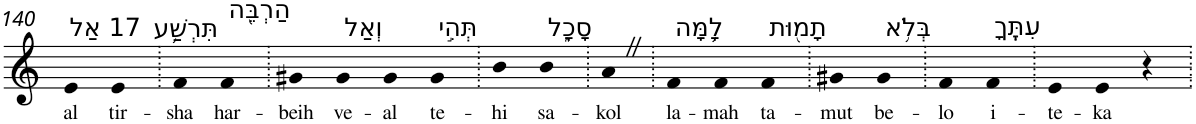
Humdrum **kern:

**kern	**text
*part1	*part1
*staff1	*staff1
*I"Piano	*
*I'Pno	*
!!LO:PB:g=z
*clefG2	*
*k[]	*
=140	=140
!LO:TX:a:t=17 אַל	!
!	!LO:LY:b
4e	al
!LO:TX:a:t=תִּרְשַׁ֥ע	!
!	!LO:LY:b
4e	tir-
=141.	=141.
!	!LO:LY:b
4f	-sha
!LO:TX:a:t=הַרְבֵּ֖ה	!
!	!LO:LY:b
4f	har-
=142.	=142.
!	!LO:LY:b
4g#X	-beih
!LO:TX:a:t=וְאַל	!
!	!LO:LY:b
4g#	ve-
!	!LO:LY:b
4g#	-al
!LO:TX:a:t=תְּהִ֣י	!
!	!LO:LY:b
4g#	te-
=143.	=143.
!	!LO:LY:b
4b	-hi
!LO:TX:a:t=סָכָ֑ל	!
!	!LO:LY:b
4b	sa-
=144.	=144.
!	!LO:LY:b
4aZ	-kol
=145.	=145.
!LO:TX:a:t=לָ֥מָּה	!
!	!LO:LY:b
4f	la-
!	!LO:LY:b
4f	-mah
!LO:TX:a:t=תָמ֖וּת	!
!	!LO:LY:b
4f	ta-
=146.	=146.
!	!LO:LY:b
4g#X	-mut
!LO:TX:a:t=בְּלֹ֥א	!
!	!LO:LY:b
4g#	be-
=147.	=147.
!	!LO:LY:b
4f	-lo
!LO:TX:a:t=עִתֶּֽךָ	!
!	!LO:LY:b
4f	i-
=148.	=148.
!	!LO:LY:b
4e	-te-
!	!LO:LY:b
4e	-ka
4r	.
=.	=.
*-	*-
